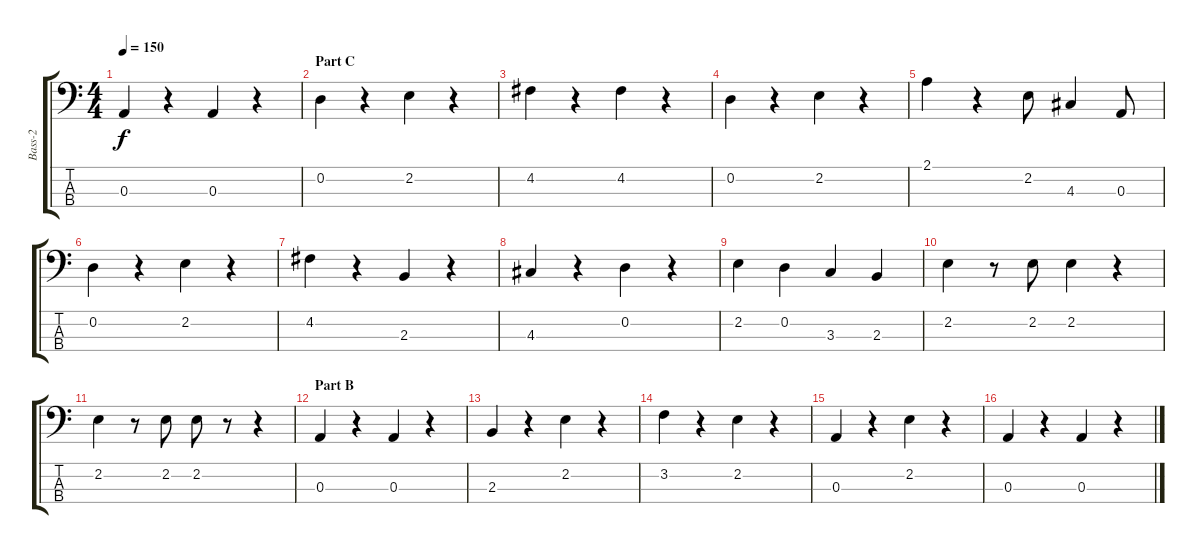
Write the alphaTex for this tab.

\track ("Bass-2" "Bass-2") {instrument acousticbass}
\staff {score tabs}
\tuning (G2 D2 A1 E1) {hide}
\ts (4 4)
\tempo 150
\clef f4
\ks c
0.3.4{dy f} r.4 0.3.4 r.4 |
\section ("" "Part C")
0.2.4 r.4 2.2.4 r.4 |
4.2.4 r.4 4.2.4 r.4 |
0.2.4 r.4 2.2.4 r.4 |
2.1.4 r.4 2.2.8 4.3.4 0.3.8 |
0.2.4 r.4 2.2.4 r.4 |
4.2.4 r.4 2.3.4 r.4 |
4.3.4 r.4 0.2.4 r.4 |
2.2.4 0.2.4 3.3.4 2.3.4 |
2.2.4 r.8 2.2.8 2.2.4 r.4 |
2.2.4 r.8 2.2.8 2.2.8 r.8 r.4 |
\section ("" "Part B")
0.3.4 r.4 0.3.4 r.4 |
2.3.4 r.4 2.2.4 r.4 |
3.2.4 r.4 2.2.4 r.4 |
0.3.4 r.4 2.2.4 r.4 |
0.3.4 r.4 0.3.4 r.4
